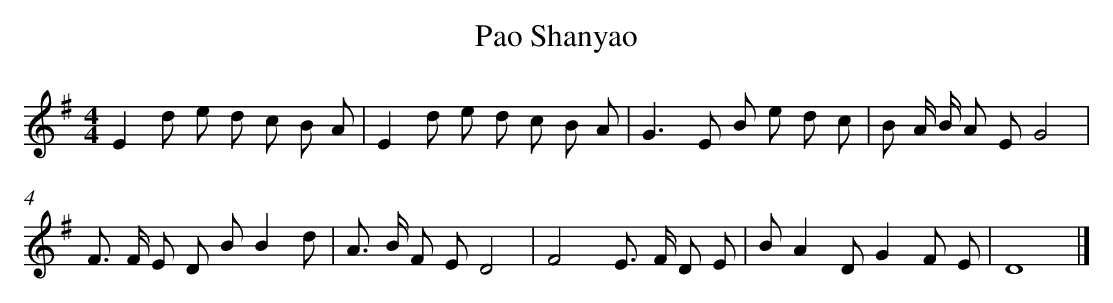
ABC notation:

X:1
T: Pao Shanyao
L: 1/8
M: 4/4
K: G
E2d e d c B A [I:setbarnb 1]|
E2d e d c B A |
G2>E2 B e d c |
B A/ B/ A EG4 |
F> F E D BB2d |
A> B F ED4 |
F4E> F D E |
BA2DG2F E |
D8 |]
